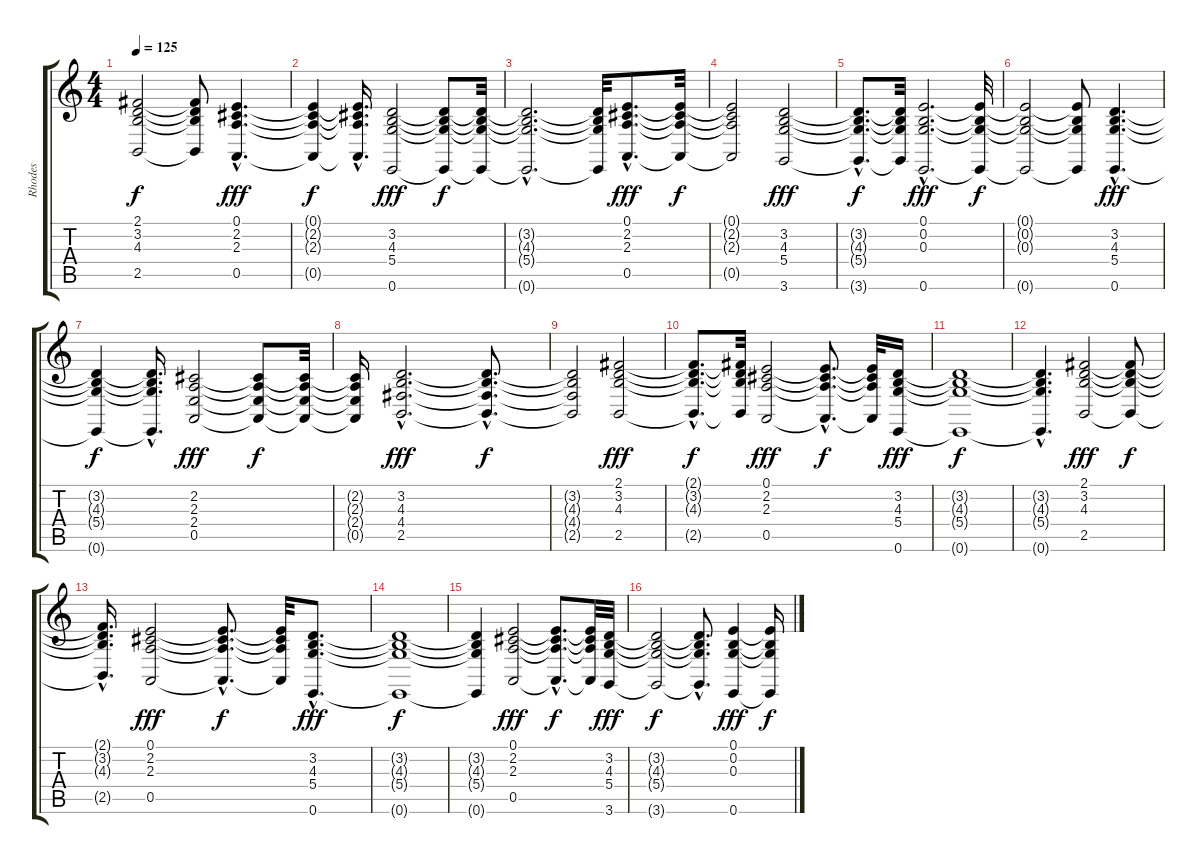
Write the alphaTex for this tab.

\track ("Rhodes" "Rhodes") {instrument electricpiano1}
\staff {score tabs}
\tuning (E4 B3 G3 D3 A2 E2) {hide}
\ts (4 4)
\tempo 125
\clef g2
\ks c
(2.1{t} 3.2{t} 4.3{t} 2.5{t}).2{dy f} (2.1{t} 3.2{t} 4.3{t} 2.5{t}).8 (0.1{hac} 2.2{hac} 2.3{hac} 0.5{hac}).4{d dy fff} |
(0.1{t} 2.2{t} 2.3{t} 0.5{t}).4{dy f} (0.1{hac t} 2.2{hac t} 2.3{hac t} 0.5{hac t}).16{d} (3.2 4.3 5.4 0.6).2{dy fff} (3.2{t} 4.3{t} 5.4{t} 0.6{t}).8{dy f} (3.2{t} 4.3{t} 5.4{t} 0.6{t}).32 |
(3.2{hac t} 4.3{hac t} 5.4{hac t} 0.6{hac t}).2{d} (3.2{t} 4.3{t} 5.4{t} 0.6{t}).32 (0.1{hac} 2.2{hac} 2.3{hac} 0.5{hac}).8{d dy fff} (0.1{t} 2.2{t} 2.3{t} 0.5{t}).32{dy f} |
(0.1{t} 2.2{t} 2.3{t} 0.5{t}).2 (3.2 4.3 5.4 3.6).2{dy fff} |
(3.2{hac t} 4.3{hac t} 5.4{hac t} 3.6{hac t}).8{d dy f} (3.2{t} 4.3{t} 5.4{t} 3.6{t}).32 (0.1{hac} 0.2{hac} 0.3{hac} 0.6{hac}).2{d dy fff} (0.1{t} 0.2{t} 0.3{t} 0.6{t}).32{dy f} |
(0.1{t} 0.2{t} 0.3{t} 0.6{t}).2 (0.1{t} 0.2{t} 0.3{t} 0.6{t}).8 (3.2{hac} 4.3{hac} 5.4{hac} 0.6{hac}).4{d dy fff} |
(3.2{t} 4.3{t} 5.4{t} 0.6{t}).4{dy f} (3.2{hac t} 4.3{hac t} 5.4{hac t} 0.6{hac t}).16{d} (2.2 2.3 2.4 0.5).2{dy fff} (2.2{t} 2.3{t} 2.4{t} 0.5{t}).8{dy f} (2.2{t} 2.3{t} 2.4{t} 0.5{t}).32 |
(2.2{t} 2.3{t} 2.4{t} 0.5{t}).16 (3.2{hac} 4.3{hac} 4.4{hac} 2.5{hac}).2{d dy fff} (3.2{hac t} 4.3{hac t} 4.4{hac t} 2.5{hac t}).8{d dy f} |
(3.2{t} 4.3{t} 4.4{t} 2.5{t}).2 (2.1 3.2 4.3 2.5).2{dy fff} |
(2.1{hac t} 3.2{hac t} 4.3{hac t} 2.5{hac t}).8{d dy f} (2.1{t} 3.2{t} 4.3{t} 2.5{t}).32 (0.1 2.2 2.3 0.5).2{dy fff} (0.1{hac t} 2.2{hac t} 2.3{hac t} 0.5{hac t}).8{d dy f} (0.1{t} 2.2{t} 2.3{t} 0.5{t}).32 (3.2 4.3 5.4 0.6).16{dy fff} |
(3.2{t} 4.3{t} 5.4{t} 0.6{t}).1{dy f} |
(3.2{hac t} 4.3{hac t} 5.4{hac t} 0.6{hac t}).4{d} (2.1 3.2 4.3 2.5).2{dy fff} (2.1{t} 3.2{t} 4.3{t} 2.5{t}).8{dy f} |
(2.1{hac t} 3.2{hac t} 4.3{hac t} 2.5{hac t}).16{d} (0.1 2.2 2.3 0.5).2{dy fff} (0.1{hac t} 2.2{hac t} 2.3{hac t} 0.5{hac t}).8{d dy f} (0.1{t} 2.2{t} 2.3{t} 0.5{t}).32 (3.2{hac} 4.3{hac} 5.4{hac} 0.6{hac}).8{d dy fff} |
(3.2{t} 4.3{t} 5.4{t} 0.6{t}).1{dy f} |
(3.2{t} 4.3{t} 5.4{t} 0.6{t}).4 (0.1 2.2 2.3 0.5).2{dy fff} (0.1{hac t} 2.2{hac t} 2.3{hac t} 0.5{hac t}).8{d dy f} (0.1{t} 2.2{t} 2.3{t} 0.5{t}).32 (3.2 4.3 5.4 3.6).32{dy fff} |
(3.2{t} 4.3{t} 5.4{t} 3.6{t}).2{dy f} (3.2{hac t} 4.3{hac t} 5.4{hac t} 3.6{hac t}).8{d} (0.1 0.2 0.3 0.6).4{dy fff} (0.1{t} 0.2{t} 0.3{t} 0.6{t}).16{dy f}
